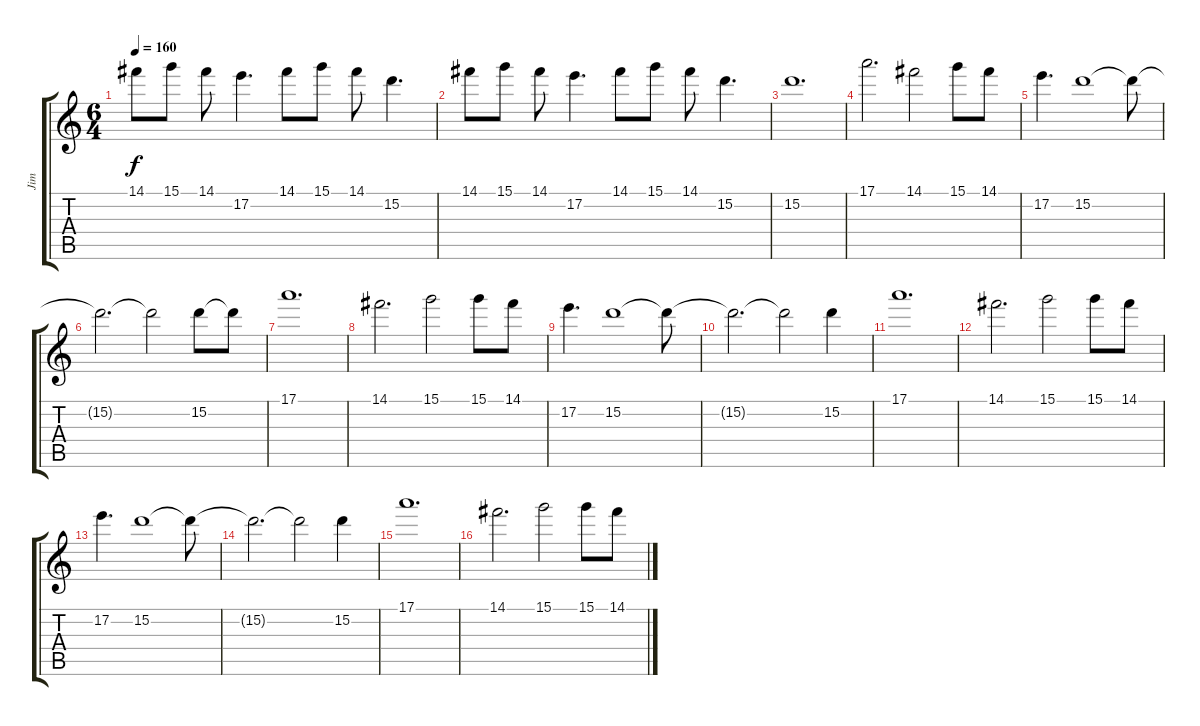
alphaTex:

\track ("Jim" "Jim") {instrument electricguitarjazz}
\staff {score tabs}
\tuning (E4 B3 G3 D3 A2 D2) {hide}
\ts (6 4)
\tempo 160
\clef g2
\ks c
14.1.8{dy f} 15.1.8 14.1.8 17.2.4{d} 14.1.8 15.1.8 14.1.8 15.2.4{d} |
14.1.8 15.1.8 14.1.8 17.2.4{d} 14.1.8 15.1.8 14.1.8 15.2.4{d} |
15.2.1{d instrument electricguitarjazz} |
17.1.2{d} 14.1.2 15.1.8 14.1.8 |
17.2.4{d} 15.2.1 15.2{t}.8 |
15.2{t}.2{d} 15.2{t}.2 15.2.8 15.2{t}.8 |
17.1.1{d} |
14.1.2{d} 15.1.2 15.1.8 14.1.8 |
17.2.4{d} 15.2.1 15.2{t}.8 |
15.2{t}.2{d} 15.2{t}.2 15.2.4 |
17.1.1{d} |
14.1.2{d} 15.1.2 15.1.8 14.1.8 |
17.2.4{d} 15.2.1 15.2{t}.8 |
15.2{t}.2{d} 15.2{t}.2 15.2.4 |
17.1.1{d} |
14.1.2{d} 15.1.2 15.1.8 14.1.8
